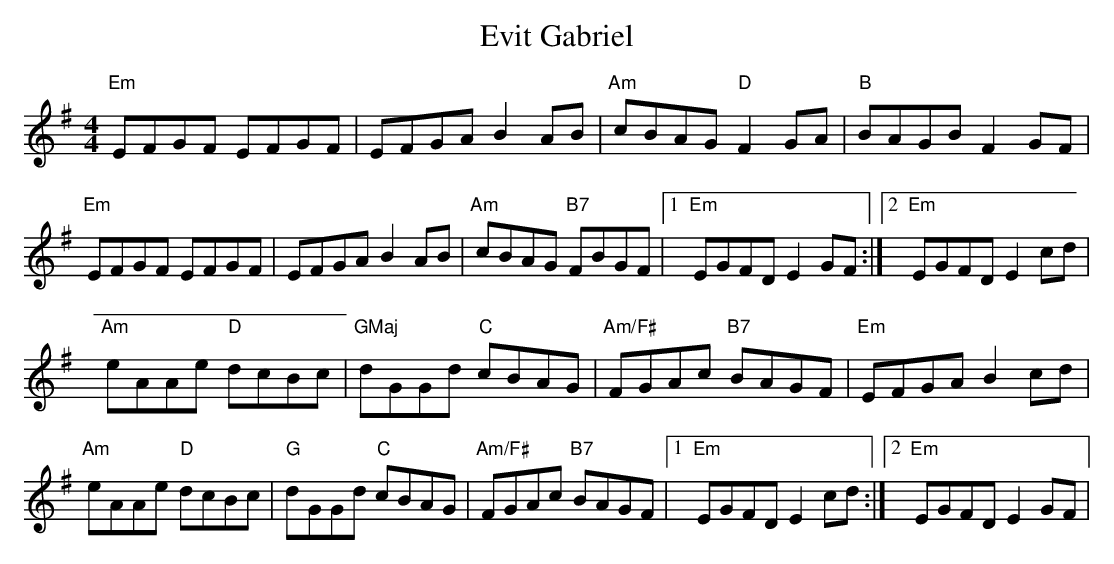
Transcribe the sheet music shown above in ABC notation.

X:1
T:Evit Gabriel
K:Em
C:Daniel Thonon
M:4/4
L:1/8
K:Em
"Em"EFGF EFGF | EFGA B2AB | "Am"cBAG "D"F2GA | "B"BAGB F2 GF |
"Em"EFGF EFGF | EFGA B2AB | "Am"cBAG "B7"FBGF |1 "Em"EGFD E2 GF :|2 "Em"EGFD E2 cd |
"Am"eAAe "D"dcBc | "GMaj"dGGd "C"cBAG | "Am/F#"FGAc "B7"BAGF | "Em"EFGA B2cd |
"Am"eAAe "D"dcBc | "G"dGGd "C"cBAG | "Am/F#"FGAc "B7"BAGF |1 "Em"EGFD E2 cd :|2 "Em"EGFD E2 GF  |
